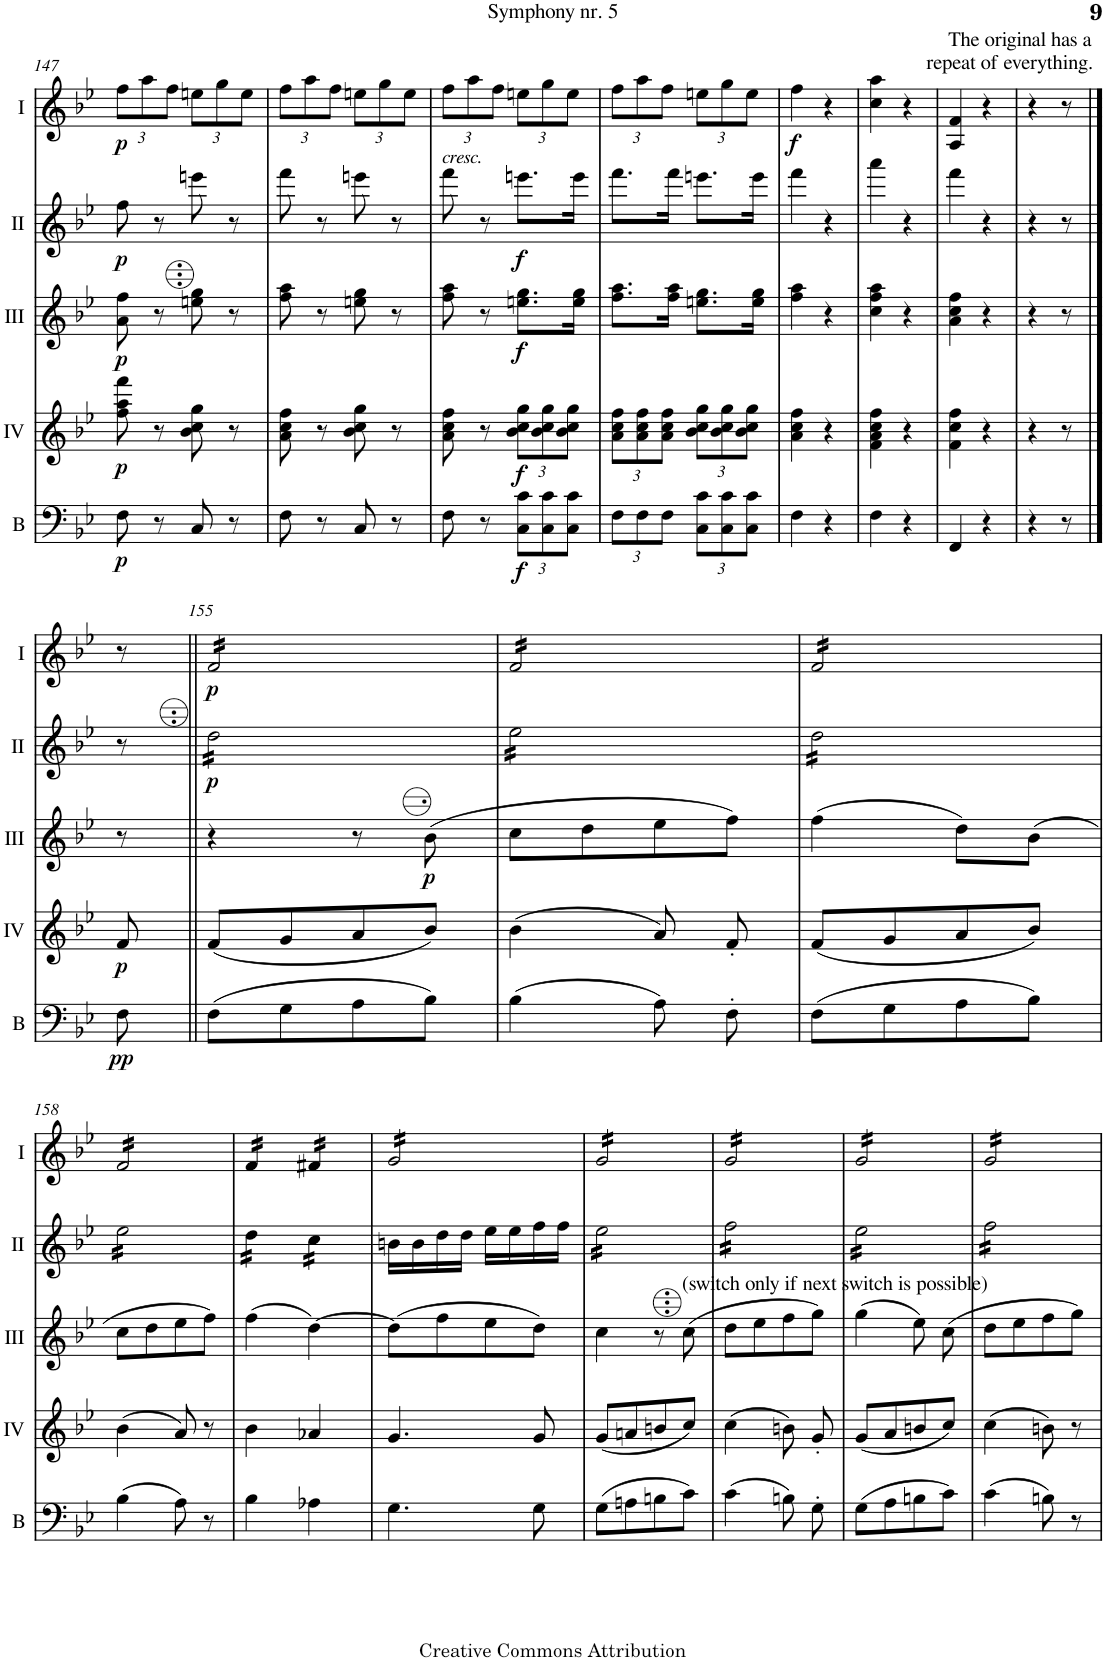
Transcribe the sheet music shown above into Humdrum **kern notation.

**kern	**dynam	**kern	**dynam	**kern	**dynam	**kern	**dynam	**kern	**dynam
*part5	*part5	*part4	*part4	*part3	*part3	*part2	*part2	*part1	*part1
*staff5	*staff5	*staff4	*staff4	*staff3	*staff3	*staff2	*staff2	*staff1	*staff1
*I"Bass	*	*I"Acc. 4	*	*I"Acc. 3	*	*I"Acc. 2	*	*I"Acc. 1	*
*I'B	*	*	*	*	*	*	*	*	*
!!LO:PB:g=z
*clefF4	*	*clefG2	*	*clefG2	*	*clefG2	*	*clefG2	*
*Trd7c12	*	*Trd7c12	*	*	*	*Trd7c12	*	*	*
*k[b-e-]	*	*k[b-e-]	*	*k[b-e-]	*	*k[b-e-]	*	*k[b-e-]	*
*M2/4	*	*M2/4	*	*M2/4	*	*M2/4	*	*M2/4	*
*	*	*	*	*	*	*	*	*Xbrackettup	*
=147	=147	=147	=147	=147	=147	=147	=147	=147	=147
!	!LO:DY:b	!	!LO:DY:b	!	!LO:DY:b	!	!LO:DY:b	!	!LO:DY:b
8F\	p	8ff\ 8aa\ 8fff\	p	8a\ 8ff\	p	8fff\	p	12ff\L	p
.	.	.	.	.	.	.	.	12aa\	.
8r	.	8r	.	8r	.	8r	.	.	.
.	.	.	.	.	.	.	.	12ff\J	.
8C/	.	8b-\ 8cc\ 8gg\	.	8en\ 8g\	.	8eeeen\	.	12een\L	.
.	.	.	.	.	.	.	.	12gg\	.
8r	.	8r	.	8r	.	8r	.	.	.
.	.	.	.	.	.	.	.	12ee\J	.
=148	=148	=148	=148	=148	=148	=148	=148	=148	=148
8F\	.	8a\ 8cc\ 8ff\	.	8f\ 8a\	.	8ffff\	.	12ff\L	.
.	.	.	.	.	.	.	.	12aa\	.
8r	.	8r	.	8r	.	8r	.	.	.
.	.	.	.	.	.	.	.	12ff\J	.
8C/	.	8b-\ 8cc\ 8gg\	.	8en\ 8g\	.	8eeeen\	.	12een\L	.
.	.	.	.	.	.	.	.	12gg\	.
8r	.	8r	.	8r	.	8r	.	.	.
.	.	.	.	.	.	.	.	12ee\J	.
=149	=149	=149	=149	=149	=149	=149	=149	=149	=149
!	!	!	!	!	!	!	!	!LO:TX:b:i:t=cresc.	!
8F\	.	8a\ 8cc\ 8ff\	.	8f\ 8a\	.	8ffff\	.	12ff\L	.
.	.	.	.	.	.	.	.	12aa\	.
8r	.	8r	.	8r	.	8r	.	.	.
.	.	.	.	.	.	.	.	12ff\J	.
*Xbrackettup	*	*Xbrackettup	*	*	*	*	*	*	*
!	!LO:DY:b	!	!LO:DY:b	!	!LO:DY:b	!	!LO:DY:b	!	!
12C\ 12c\L	f	12b-\ 12cc\ 12gg\L	f	8.en\ 8.g\L	f	8.eeeen\L	f	12een\L	.
12C\ 12c\	.	12b-\ 12cc\ 12gg\	.	.	.	.	.	12gg\	.
12C\ 12c\J	.	12b-\ 12cc\ 12gg\J	.	.	.	.	.	12ee\J	.
.	.	.	.	16e\ 16g\Jk	.	16eeee\Jk	.	.	.
=150	=150	=150	=150	=150	=150	=150	=150	=150	=150
12F\L	.	12a\ 12cc\ 12ff\L	.	8.f\ 8.a\L	.	8.ffff\L	.	12ff\L	.
12F\	.	12a\ 12cc\ 12ff\	.	.	.	.	.	12aa\	.
12F\J	.	12a\ 12cc\ 12ff\J	.	.	.	.	.	12ff\J	.
.	.	.	.	16f\ 16a\Jk	.	16ffff\Jk	.	.	.
12C\ 12c\L	.	12b-\ 12cc\ 12gg\L	.	8.en\ 8.g\L	.	8.eeeen\L	.	12een\L	.
12C\ 12c\	.	12b-\ 12cc\ 12gg\	.	.	.	.	.	12gg\	.
12C\ 12c\J	.	12b-\ 12cc\ 12gg\J	.	.	.	.	.	12ee\J	.
.	.	.	.	16e\ 16g\Jk	.	16eeee\Jk	.	.	.
=151	=151	=151	=151	=151	=151	=151	=151	=151	=151
!	!	!	!	!	!	!	!	!	!LO:DY:b
4F\	.	4a\ 4cc\ 4ff\	.	4f\ 4a\	.	4ffff\	.	4ff\	f
4r	.	4r	.	4r	.	4r	.	4r	.
=152	=152	=152	=152	=152	=152	=152	=152	=152	=152
4F\	.	4f\ 4a\ 4cc\ 4ff\	.	4c\ 4f\ 4a\	.	4aaaa\	.	4cc\ 4aa\	.
4r	.	4r	.	4r	.	4r	.	4r	.
=153	=153	=153	=153	=153	=153	=153	=153	=153	=153
4FF/	.	4f\ 4cc\ 4ff\	.	4A\ 4c\ 4f\	.	4ffff\	.	4A/ 4f/	.
4r	.	4r	.	4r	.	4r	.	4r	.
=154	=154	=154	=154	=154	=154	=154	=154	=154	=154
!	!	!	!	!	!	!	!	!LO:TX:a:t=The original has a	!
!	!	!	!	!	!	!	!	!LO:TX:a:t=repeat of everything.	!
4r	.	4r	.	4r	.	4r	.	4r	.
8r	.	8r	.	8r	.	8r	.	8r	.
!!LO:LB:g=z
==154X1	==154X1	==154X1	==154X1	==154X1	==154X1	==154X1	==154X1	==154X1	==154X1
!	!LO:DY:b	!	!LO:DY:b	!	!	!	!	!	!
8F\	pp	8f/	p	8r	.	8r	.	8r	.
=155||	=155||	=155||	=155||	=155||	=155||	=155||	=155||	=155||	=155||
!	!	!	!	!	!	!	!LO:DY:b	!	!LO:DY:b
*	*	*	*	*	*	*tremolo	*	*	*
*	*	*	*	*	*	*	*	*tremolo	*
(8F\L	.	(8f/L	.	4r	.	16dd\LL	p	16f/LL	p
.	.	.	.	.	.	16dd\	.	16f/	.
8G\	.	8g/	.	.	.	16dd\	.	16f/	.
.	.	.	.	.	.	16dd\	.	16f/	.
8A\	.	8a/	.	8r	.	16dd\	.	16f/	.
.	.	.	.	.	.	16dd\	.	16f/	.
!	!	!	!	!	!LO:DY:b	!	!	!	!
8B-\J)	.	8b-/J)	.	(8b-\	p	16dd\	.	16f/	.
.	.	.	.	.	.	16dd\JJ	.	16f/JJ	.
=156	=156	=156	=156	=156	=156	=156	=156	=156	=156
(4B-\	.	(4b-\	.	8cc\L	.	16ee-\LL	.	16f/LL	.
.	.	.	.	.	.	16ee-\	.	16f/	.
.	.	.	.	8dd\	.	16ee-\	.	16f/	.
.	.	.	.	.	.	16ee-\	.	16f/	.
8A\)	.	8a/)	.	8ee-\	.	16ee-\	.	16f/	.
.	.	.	.	.	.	16ee-\	.	16f/	.
8F'\	.	8f'/	.	8ff\J)	.	16ee-\	.	16f/	.
.	.	.	.	.	.	16ee-\JJ	.	16f/JJ	.
=157	=157	=157	=157	=157	=157	=157	=157	=157	=157
(8F\L	.	(8f/L	.	(4ff\	.	16dd\LL	.	16f/LL	.
.	.	.	.	.	.	16dd\	.	16f/	.
8G\	.	8g/	.	.	.	16dd\	.	16f/	.
.	.	.	.	.	.	16dd\	.	16f/	.
8A\	.	8a/	.	8dd\L)	.	16dd\	.	16f/	.
.	.	.	.	.	.	16dd\	.	16f/	.
8B-\J)	.	8b-/J)	.	(8b-\J	.	16dd\	.	16f/	.
.	.	.	.	.	.	16dd\JJ	.	16f/JJ	.
!!LO:LB:g=z
=158	=158	=158	=158	=158	=158	=158	=158	=158	=158
(4B-\	.	(4b-\	.	8cc\L	.	16ee-\LL	.	16f/LL	.
.	.	.	.	.	.	16ee-\	.	16f/	.
.	.	.	.	8dd\	.	16ee-\	.	16f/	.
.	.	.	.	.	.	16ee-\	.	16f/	.
8A\)	.	8a/)	.	8ee-\	.	16ee-\	.	16f/	.
.	.	.	.	.	.	16ee-\	.	16f/	.
8r	.	8r	.	8ff\J)	.	16ee-\	.	16f/	.
.	.	.	.	.	.	16ee-\JJ	.	16f/JJ	.
=159	=159	=159	=159	=159	=159	=159	=159	=159	=159
4B-\	.	4b-\	.	(4ff\	.	16dd\LL	.	16f/LL	.
.	.	.	.	.	.	16dd\	.	16f/	.
.	.	.	.	.	.	16dd\	.	16f/	.
.	.	.	.	.	.	16dd\JJ	.	16f/JJ	.
4A-X\	.	4a-X/	.	[4dd\)	.	16cc\LL	.	16f#X/LL	.
.	.	.	.	.	.	16cc\	.	16f#X/	.
.	.	.	.	.	.	16cc\	.	16f#X/	.
.	.	.	.	.	.	16cc\JJ	.	16f#X/JJ	.
*	*	*	*	*	*	*Xtremolo	*	*	*
=160	=160	=160	=160	=160	=160	=160	=160	=160	=160
4.G\	.	4.g/	.	(8dd\L]	.	16bn\LL	.	16g/LL	.
.	.	.	.	.	.	16b\	.	16g/	.
.	.	.	.	8ff\	.	16dd\	.	16g/	.
.	.	.	.	.	.	16dd\JJ	.	16g/	.
.	.	.	.	8ee-\	.	16ee-\LL	.	16g/	.
.	.	.	.	.	.	16ee-\	.	16g/	.
8G\	.	8g/	.	8dd\J)	.	16ff\	.	16g/	.
.	.	.	.	.	.	16ff\JJ	.	16g/JJ	.
=161	=161	=161	=161	=161	=161	=161	=161	=161	=161
*	*	*	*	*	*	*tremolo	*	*	*
(8G\L	.	(8g/L	.	4cc\	.	16ee-\LL	.	16g/LL	.
.	.	.	.	.	.	16ee-\	.	16g/	.
8An\	.	8an/	.	.	.	16ee-\	.	16g/	.
.	.	.	.	.	.	16ee-\	.	16g/	.
8Bn\	.	8bn/	.	8r	.	16ee-\	.	16g/	.
.	.	.	.	.	.	16ee-\	.	16g/	.
!	!	!	!	!LO:TX:a:t=(switch only if next switch is possible)	!	!	!	!	!
8c\J)	.	8cc/J)	.	(8c\	.	16ee-\	.	16g/	.
.	.	.	.	.	.	16ee-\JJ	.	16g/JJ	.
=162	=162	=162	=162	=162	=162	=162	=162	=162	=162
(4c\	.	(4cc\	.	8d\L	.	16ff\LL	.	16g/LL	.
.	.	.	.	.	.	16ff\	.	16g/	.
.	.	.	.	8e-\	.	16ff\	.	16g/	.
.	.	.	.	.	.	16ff\	.	16g/	.
8Bn\)	.	8bn\)	.	8f\	.	16ff\	.	16g/	.
.	.	.	.	.	.	16ff\	.	16g/	.
8G'\	.	8g'/	.	8g\J)	.	16ff\	.	16g/	.
.	.	.	.	.	.	16ff\JJ	.	16g/JJ	.
=163	=163	=163	=163	=163	=163	=163	=163	=163	=163
(8G\L	.	(8g/L	.	(4g\	.	16ee-\LL	.	16g/LL	.
.	.	.	.	.	.	16ee-\	.	16g/	.
8A\	.	8a/	.	.	.	16ee-\	.	16g/	.
.	.	.	.	.	.	16ee-\	.	16g/	.
8Bn\	.	8bn/	.	8e-\)	.	16ee-\	.	16g/	.
.	.	.	.	.	.	16ee-\	.	16g/	.
8c\J)	.	8cc/J)	.	(8c\	.	16ee-\	.	16g/	.
.	.	.	.	.	.	16ee-\JJ	.	16g/JJ	.
=164	=164	=164	=164	=164	=164	=164	=164	=164	=164
(4c\	.	(4cc\	.	8d\L	.	16ff\LL	.	16g/LL	.
.	.	.	.	.	.	16ff\	.	16g/	.
.	.	.	.	8e-\	.	16ff\	.	16g/	.
.	.	.	.	.	.	16ff\	.	16g/	.
8Bn\)	.	8bn\)	.	8f\	.	16ff\	.	16g/	.
.	.	.	.	.	.	16ff\	.	16g/	.
8r	.	8r	.	8g\J)	.	16ff\	.	16g/	.
.	.	.	.	.	.	16ff\JJ	.	16g/JJ	.
*	*	*	*	*	*	*	*	*Xtremolo	*
*	*	*	*	*	*	*Xtremolo	*	*	*
=	=	=	=	=	=	=	=	=	=
*-	*-	*-	*-	*-	*-	*-	*-	*-	*-
